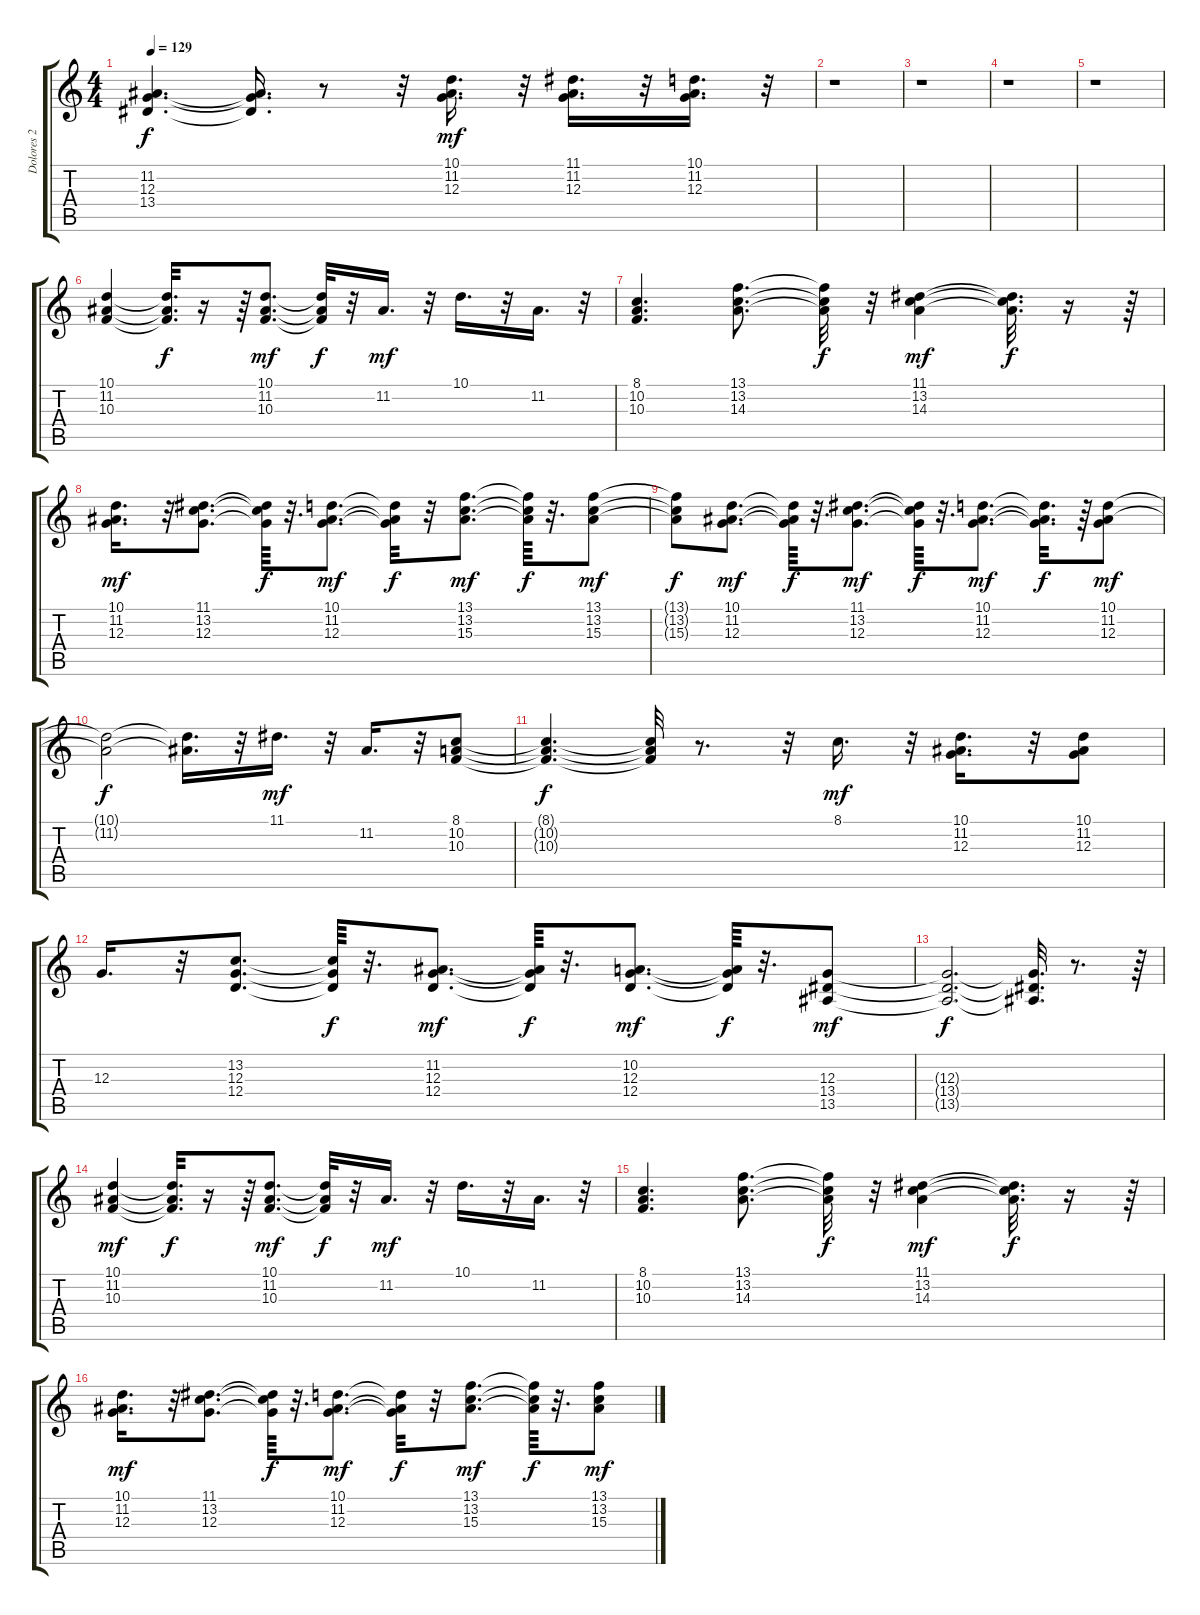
\track ("Dolores 2" "Dolores 2") {instrument pad3polysynth}
\staff {score tabs}
\tuning (E4 B3 G3 D3 A2 E2) {hide}
\ts (4 4)
\tempo 129
\clef g2
\ks c
(11.2{t} 12.3{t} 13.4{t}).4{d dy f} (11.2{t} 12.3{t} 13.4{t}).16{d} r.8 r.32 (10.1 11.2 12.3).16{d dy mf} r.32 (11.1 11.2 12.3).16{d} r.32 (10.1 11.2 12.3).16{d} r.32 |
r.1 |
r.1 |
r.1 |
r.1 |
(10.1 11.2 10.3).4 (10.1{t} 11.2{t} 10.3{t}).32{d dy f} r.16 r.64 (10.1 11.2 10.3).8{d dy mf} (10.1{t} 11.2{t} 10.3{t}).32{dy f} r.32 11.2.16{d dy mf} r.32 10.1.16{d} r.32 11.2.16{d} r.32 |
(8.1 10.2 10.3).4{d} (13.1 13.2 14.3).8{d} (13.1{t} 13.2{t} 14.3{t}).32{dy f} r.32 (11.1 13.2 14.3).4{dy mf} (11.1{t} 13.2{t} 14.3{t}).32{d dy f} r.16 r.64 |
(10.1 11.2 12.3).16{d dy mf} r.32 (11.1 13.2 12.3).8{d} (11.1{t} 13.2{t} 12.3{t}).64{dy f} r.32{d} (10.1 11.2 12.3).8{d dy mf} (10.1{t} 11.2{t} 12.3{t}).32{dy f} r.32 (13.1 13.2 15.3).8{d dy mf} (13.1{t} 13.2{t} 15.3{t}).64{dy f} r.32{d} (13.1 13.2 15.3).8{dy mf} |
(13.1{t} 13.2{t} 15.3{t}).8{dy f} (10.1 11.2 12.3).8{d dy mf} (10.1{t} 11.2{t} 12.3{t}).64{dy f} r.32{d} (11.1 13.2 12.3).8{d dy mf} (11.1{t} 13.2{t} 12.3{t}).64{dy f} r.32{d} (10.1 11.2 12.3).8{d dy mf} (10.1{t} 11.2{t} 12.3{t}).32{d dy f} r.64 (10.1 11.2 12.3).8{dy mf} |
(10.1{t} 11.2{t}).2{dy f} (10.1{t} 11.2{t}).16{d} r.32 11.1.16{d dy mf} r.32 11.2.16{d} r.32 (8.1 10.2 10.3).8 |
(8.1{t} 10.2{t} 10.3{t}).4{d dy f} (8.1{t} 10.2{t} 10.3{t}).32 r.8{d} r.32 8.1.16{d dy mf} r.32 (10.1 11.2 12.3).16{d} r.32 (10.1 11.2 12.3).8 |
12.3.16{d} r.32 (13.2 12.3 12.4).8{d} (13.2{t} 12.3{t} 12.4{t}).64{dy f} r.32{d} (11.2 12.3 12.4).8{d dy mf} (11.2{t} 12.3{t} 12.4{t}).64{dy f} r.32{d} (10.2 12.3 12.4).8{d dy mf} (10.2{t} 12.3{t} 12.4{t}).64{dy f} r.32{d} (12.3 13.4 13.5).8{dy mf} |
(12.3{t} 13.4{t} 13.5{t}).2{d dy f} (12.3{t} 13.4{t} 13.5{t}).32{d} r.8{d} r.64 |
(10.1 11.2 10.3).4{dy mf} (10.1{t} 11.2{t} 10.3{t}).32{d dy f} r.16 r.64 (10.1 11.2 10.3).8{d dy mf} (10.1{t} 11.2{t} 10.3{t}).32{dy f} r.32 11.2.16{d dy mf} r.32 10.1.16{d} r.32 11.2.16{d} r.32 |
(8.1 10.2 10.3).4{d} (13.1 13.2 14.3).8{d} (13.1{t} 13.2{t} 14.3{t}).32{dy f} r.32 (11.1 13.2 14.3).4{dy mf} (11.1{t} 13.2{t} 14.3{t}).32{d dy f} r.16 r.64 |
(10.1 11.2 12.3).16{d dy mf} r.32 (11.1 13.2 12.3).8{d} (11.1{t} 13.2{t} 12.3{t}).64{dy f} r.32{d} (10.1 11.2 12.3).8{d dy mf} (10.1{t} 11.2{t} 12.3{t}).32{dy f} r.32 (13.1 13.2 15.3).8{d dy mf} (13.1{t} 13.2{t} 15.3{t}).64{dy f} r.32{d} (13.1 13.2 15.3).8{dy mf}
